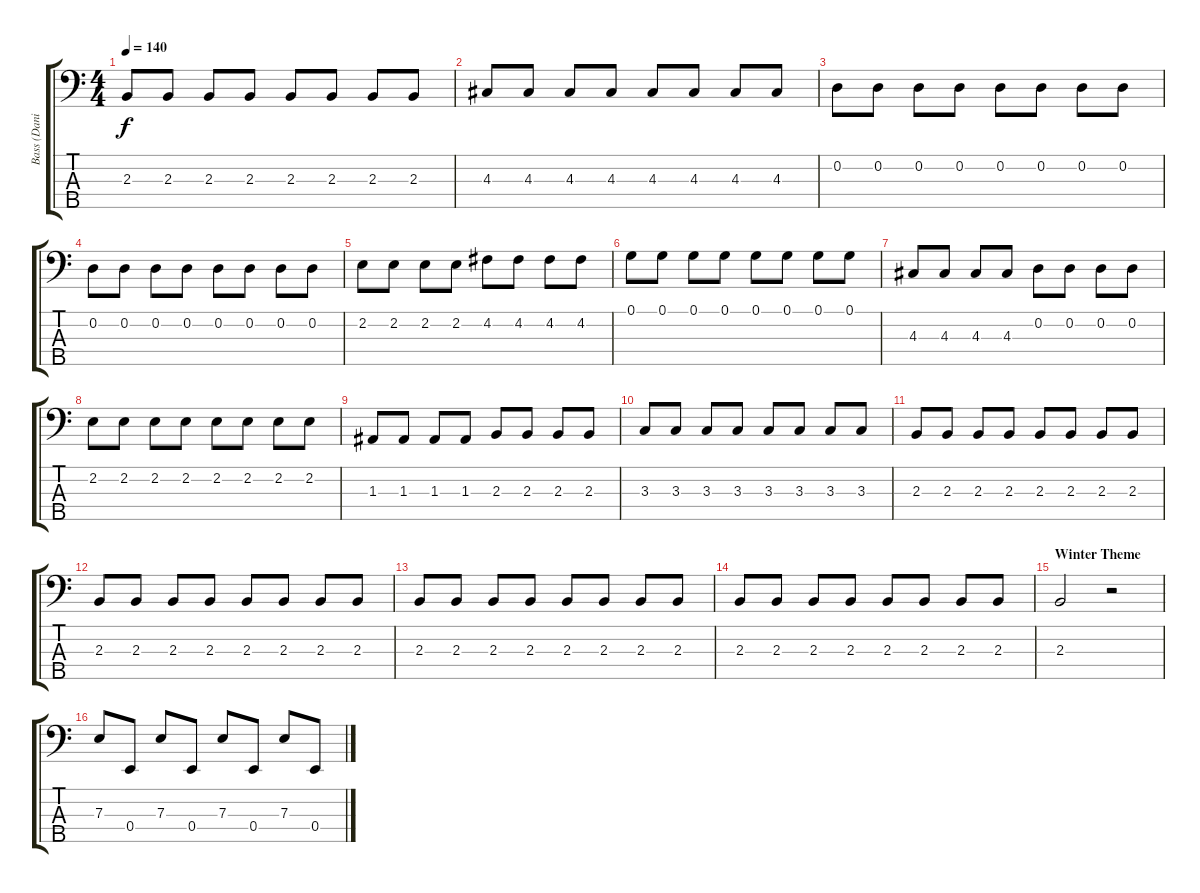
\track ("Bass (Dani Fernandez)" "Bass (Dani") {instrument electricbassfinger}
\staff {score tabs}
\tuning (G2 D2 A1 E1 B0) {hide}
\ts (4 4)
\tempo 140
\clef f4
\ks c
2.3.8{dy f} 2.3.8 2.3.8 2.3.8 2.3.8 2.3.8 2.3.8 2.3.8 |
4.3.8 4.3.8 4.3.8 4.3.8 4.3.8 4.3.8 4.3.8 4.3.8 |
0.2.8 0.2.8 0.2.8 0.2.8 0.2.8 0.2.8 0.2.8 0.2.8 |
0.2.8 0.2.8 0.2.8 0.2.8 0.2.8 0.2.8 0.2.8 0.2.8 |
2.2.8 2.2.8 2.2.8 2.2.8 4.2.8 4.2.8 4.2.8 4.2.8 |
0.1.8 0.1.8 0.1.8 0.1.8 0.1.8 0.1.8 0.1.8 0.1.8 |
4.3.8 4.3.8 4.3.8 4.3.8 0.2.8 0.2.8 0.2.8 0.2.8 |
2.2.8 2.2.8 2.2.8 2.2.8 2.2.8 2.2.8 2.2.8 2.2.8 |
1.3.8 1.3.8 1.3.8 1.3.8 2.3.8 2.3.8 2.3.8 2.3.8 |
3.3.8 3.3.8 3.3.8 3.3.8 3.3.8 3.3.8 3.3.8 3.3.8 |
2.3.8 2.3.8 2.3.8 2.3.8 2.3.8 2.3.8 2.3.8 2.3.8 |
2.3.8 2.3.8 2.3.8 2.3.8 2.3.8 2.3.8 2.3.8 2.3.8 |
2.3.8 2.3.8 2.3.8 2.3.8 2.3.8 2.3.8 2.3.8 2.3.8 |
2.3.8 2.3.8 2.3.8 2.3.8 2.3.8 2.3.8 2.3.8 2.3.8 |
\section ("" "Winter Theme")
2.3.2 r.2 |
7.3.8 0.4.8 7.3.8 0.4.8 7.3.8 0.4.8 7.3.8 0.4.8
